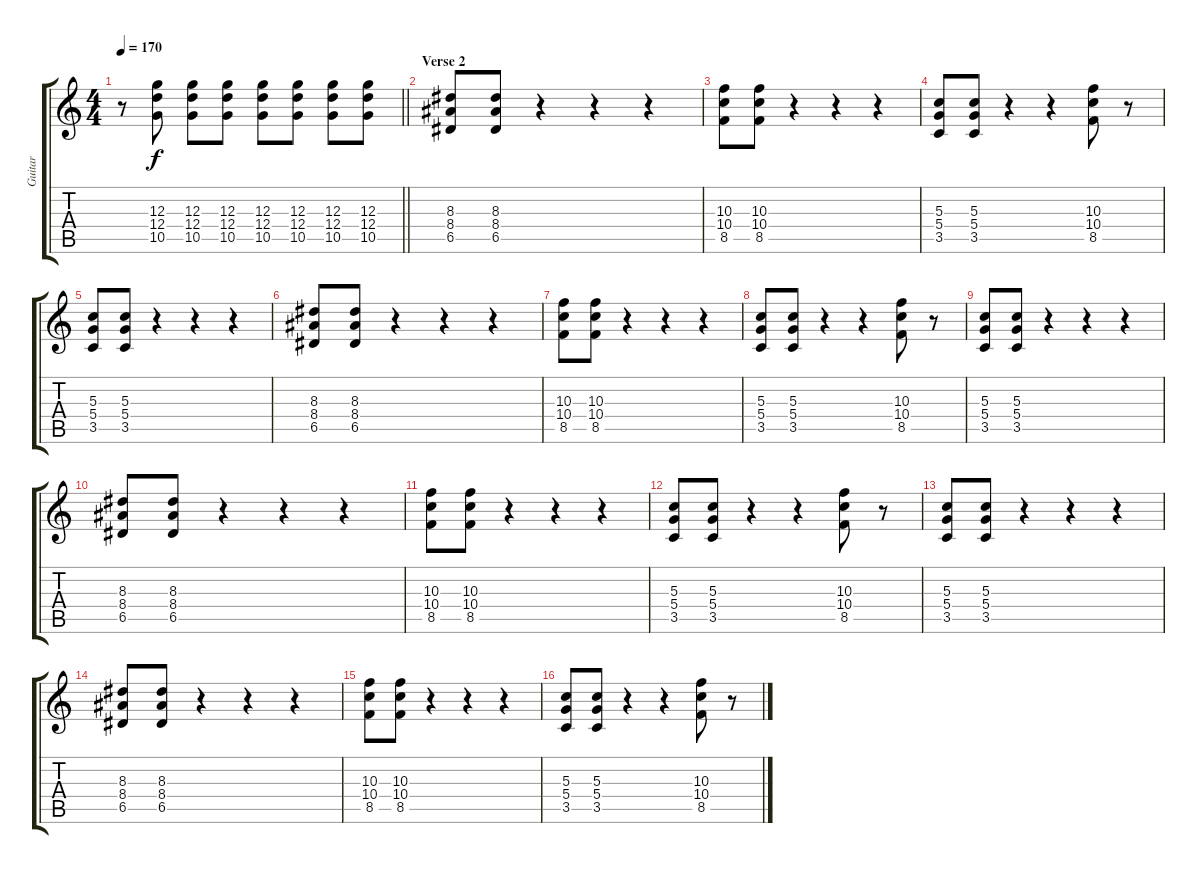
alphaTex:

\track ("Guitar" "Guitar") {instrument distortionguitar}
\staff {score tabs}
\tuning (E4 B3 G3 D3 A2 E2) {hide}
\ts (4 4)
\tempo 170
\clef g2
\barLineRight lightlight
\ks c
r.8{dy f} (12.3 12.4 10.5).8 (12.3 12.4 10.5).8 (12.3 12.4 10.5).8 (12.3 12.4 10.5).8 (12.3 12.4 10.5).8 (12.3 12.4 10.5).8 (12.3 12.4 10.5).8 |
\section ("" "Verse 2")
(8.3 8.4 6.5).8 (8.3 8.4 6.5).8 r.4 r.4 r.4 |
(10.3 10.4 8.5).8 (10.3 10.4 8.5).8 r.4 r.4 r.4 |
(5.3 5.4 3.5).8 (5.3 5.4 3.5).8 r.4 r.4 (10.3 10.4 8.5).8 r.8 |
(5.3 5.4 3.5).8 (5.3 5.4 3.5).8 r.4 r.4 r.4 |
(8.3 8.4 6.5).8 (8.3 8.4 6.5).8 r.4 r.4 r.4 |
(10.3 10.4 8.5).8 (10.3 10.4 8.5).8 r.4 r.4 r.4 |
(5.3 5.4 3.5).8 (5.3 5.4 3.5).8 r.4 r.4 (10.3 10.4 8.5).8 r.8 |
(5.3 5.4 3.5).8 (5.3 5.4 3.5).8 r.4 r.4 r.4 |
(8.3 8.4 6.5).8 (8.3 8.4 6.5).8 r.4 r.4 r.4 |
(10.3 10.4 8.5).8 (10.3 10.4 8.5).8 r.4 r.4 r.4 |
(5.3 5.4 3.5).8 (5.3 5.4 3.5).8 r.4 r.4 (10.3 10.4 8.5).8 r.8 |
(5.3 5.4 3.5).8 (5.3 5.4 3.5).8 r.4 r.4 r.4 |
(8.3 8.4 6.5).8 (8.3 8.4 6.5).8 r.4 r.4 r.4 |
(10.3 10.4 8.5).8 (10.3 10.4 8.5).8 r.4 r.4 r.4 |
(5.3 5.4 3.5).8 (5.3 5.4 3.5).8 r.4 r.4 (10.3 10.4 8.5).8 r.8
